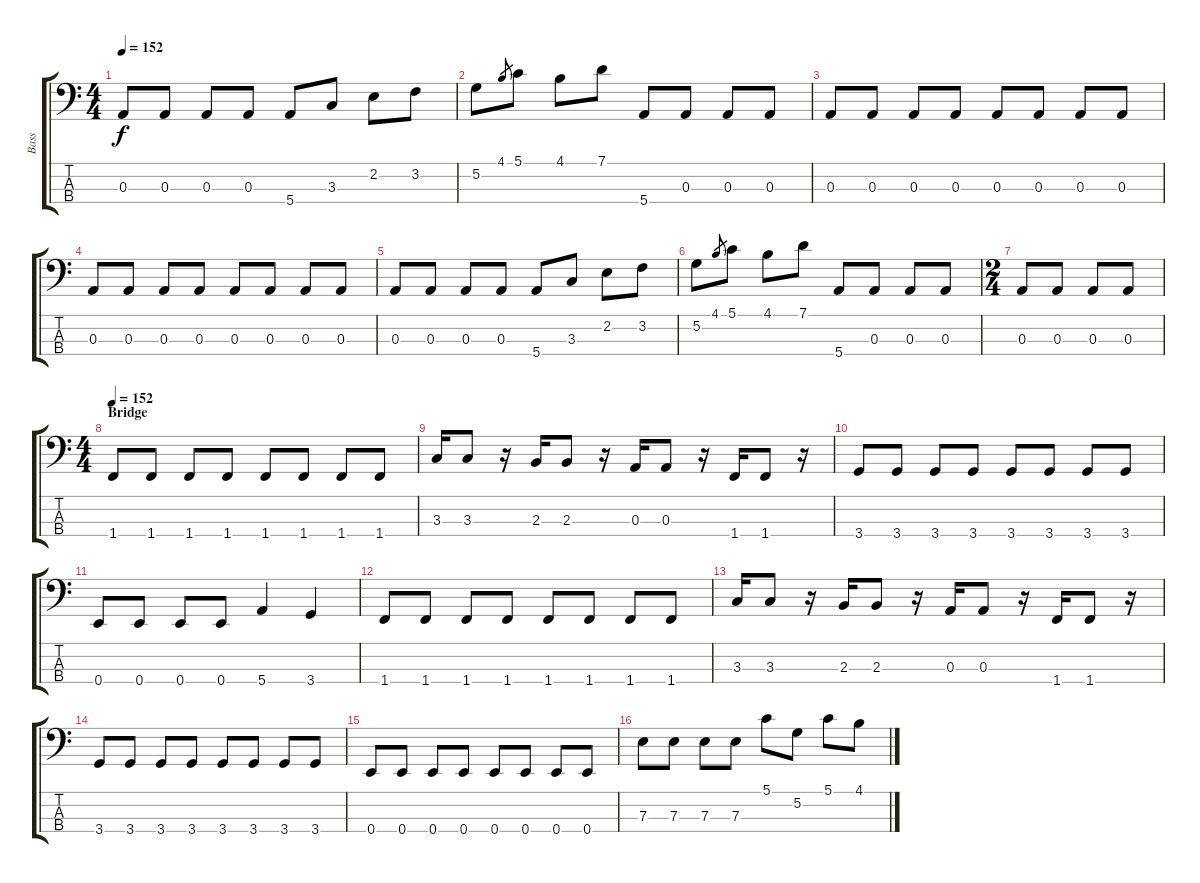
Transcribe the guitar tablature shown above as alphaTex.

\track ("Bass" "Bass") {instrument electricbassfinger}
\staff {score tabs}
\tuning (G2 D2 A1 E1) {hide}
\ts (4 4)
\tempo 152
\clef f4
\ks c
0.3.8{dy f} 0.3.8 0.3.8 0.3.8 5.4.8 3.3.8 2.2.8 3.2.8 |
5.2.8 4.1.8{gr} 5.1.8 4.1.8 7.1.8 5.4.8 0.3.8 0.3.8 0.3.8 |
0.3.8 0.3.8 0.3.8 0.3.8 0.3.8 0.3.8 0.3.8 0.3.8 |
0.3.8 0.3.8 0.3.8 0.3.8 0.3.8 0.3.8 0.3.8 0.3.8 |
0.3.8 0.3.8 0.3.8 0.3.8 5.4.8 3.3.8 2.2.8 3.2.8 |
5.2.8 4.1.8{gr} 5.1.8 4.1.8 7.1.8 5.4.8 0.3.8 0.3.8 0.3.8 |
\ts (2 4)
0.3.8 0.3.8 0.3.8 0.3.8 |
\ts (4 4)
\section ("" "Bridge")
\tempo 152
1.4.8 1.4.8 1.4.8 1.4.8 1.4.8 1.4.8 1.4.8 1.4.8 |
3.3.16 3.3.8 r.16 2.3.16 2.3.8 r.16 0.3.16 0.3.8 r.16 1.4.16 1.4.8 r.16 |
3.4.8 3.4.8 3.4.8 3.4.8 3.4.8 3.4.8 3.4.8 3.4.8 |
0.4.8 0.4.8 0.4.8 0.4.8 5.4.4 3.4.4 |
1.4.8 1.4.8 1.4.8 1.4.8 1.4.8 1.4.8 1.4.8 1.4.8 |
3.3.16 3.3.8 r.16 2.3.16 2.3.8 r.16 0.3.16 0.3.8 r.16 1.4.16 1.4.8 r.16 |
3.4.8 3.4.8 3.4.8 3.4.8 3.4.8 3.4.8 3.4.8 3.4.8 |
0.4.8 0.4.8 0.4.8 0.4.8 0.4.8 0.4.8 0.4.8 0.4.8 |
7.3.8 7.3.8 7.3.8 7.3.8 5.1.8 5.2.8 5.1.8 4.1.8
